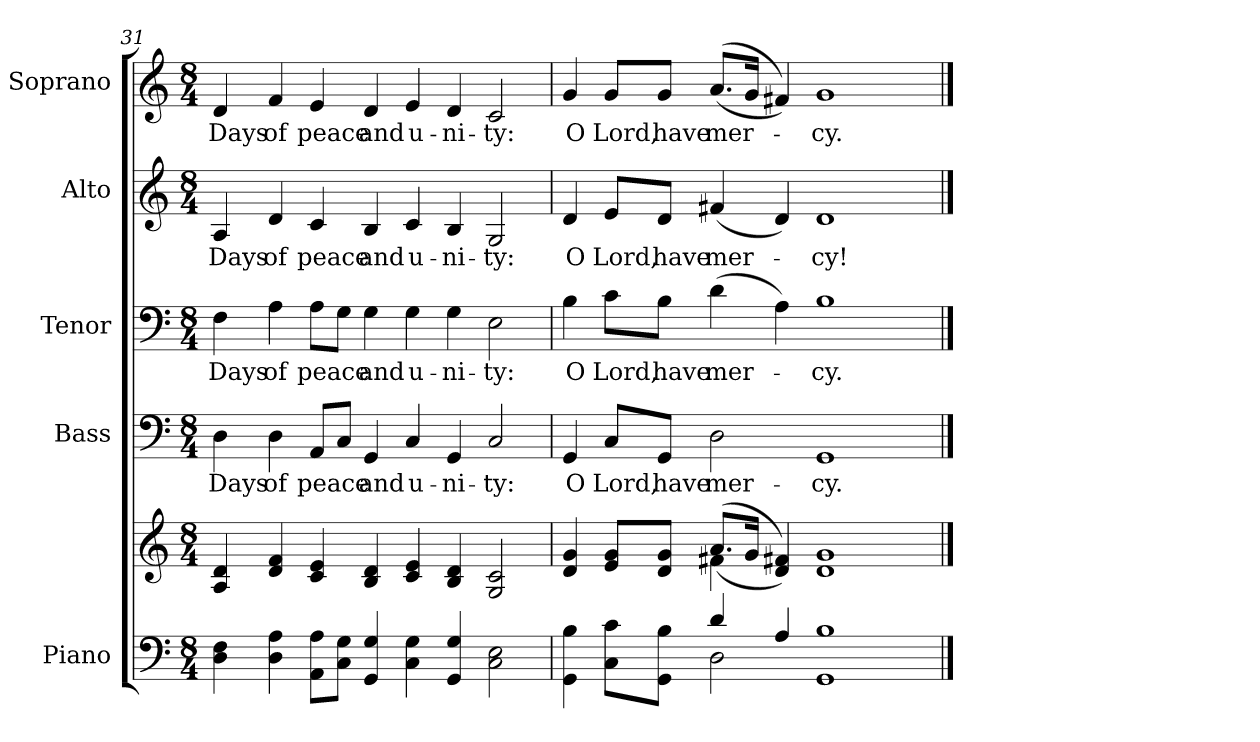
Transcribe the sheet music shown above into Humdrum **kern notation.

**kern	**kern	**kern	**text	**kern	**text	**kern	**text	**kern	**text
*part5	*part5	*part4	*part4	*part3	*part3	*part2	*part2	*part1	*part1
*staff6	*staff5	*staff4	*staff4	*staff3	*staff3	*staff2	*staff2	*staff1	*staff1
*I"Piano	*	*I"Bass	*	*I"Tenor	*	*I"Alto	*	*I"Soprano	*
*I'Pno.	*	*I'B.	*	*I'T.	*	*I'A.	*	*I'S.	*
!!LO:PB:g=z
*clefF4	*clefG2	*clefF4	*	*clefF4	*	*clefG2	*	*clefG2	*
*k[]	*k[]	*k[]	*	*k[]	*	*k[]	*	*k[]	*
*C:	*C:	*C:	*	*C:	*	*C:	*	*C:	*
*M8/4	*M8/4	*M8/4	*	*M8/4	*	*M8/4	*	*M8/4	*
=31	=31	=31	=31	=31	=31	=31	=31	=31	=31
!	!	!	!LO:LY:b:color=#000000	!	!	!	!	!	!
!	!	!	!	!	!LO:LY:b:color=#000000	!	!	!	!
!	!	!	!	!	!	!	!LO:LY:b:color=#000000	!	!
!	!	!	!	!	!	!	!	!	!LO:LY:b:color=#000000
4Di\ 4Fi	4Ai/ 4di	4Di\	Days	4Fi\	Days	4Ai/	Days	4di/	Days
!	!	!	!LO:LY:b:color=#000000	!	!	!	!	!	!
!	!	!	!	!	!LO:LY:b:color=#000000	!	!	!	!
!	!	!	!	!	!	!	!LO:LY:b:color=#000000	!	!
!	!	!	!	!	!	!	!	!	!LO:LY:b:color=#000000
4Di\ 4Ai	4di/ 4fi	4Di\	of	4Ai\	of	4di/	of	4fi/	of
!	!	!	!LO:LY:b:color=#000000	!	!	!	!	!	!
!	!	!	!	!	!LO:LY:b:color=#000000	!	!	!	!
!	!	!	!	!	!	!	!LO:LY:b:color=#000000	!	!
!	!	!	!	!	!	!	!	!	!LO:LY:b:color=#000000
8AAi\ 8AiL	4ci/ 4ei	8AAi/L	peace	8Ai\L	peace	4ci/	peace	4ei/	peace
8Ci\ 8GiJ	.	8Ci/J	.	8Gi\J	.	.	.	.	.
!	!	!	!LO:LY:b:color=#000000	!	!	!	!	!	!
!	!	!	!	!	!LO:LY:b:color=#000000	!	!	!	!
!	!	!	!	!	!	!	!LO:LY:b:color=#000000	!	!
!	!	!	!	!	!	!	!	!	!LO:LY:b:color=#000000
4GGi/ 4Gi	4Bi/ 4di	4GGi/	and	4Gi\	and	4Bi/	and	4di/	and
!	!	!	!LO:LY:b:color=#000000	!	!	!	!	!	!
!	!	!	!	!	!LO:LY:b:color=#000000	!	!	!	!
!	!	!	!	!	!	!	!LO:LY:b:color=#000000	!	!
!	!	!	!	!	!	!	!	!	!LO:LY:b:color=#000000
4Ci\ 4Gi	4ci/ 4ei	4Ci/	u-	4Gi\	u-	4ci/	u-	4ei/	u-
!	!	!	!LO:LY:b:color=#000000	!	!	!	!	!	!
!	!	!	!	!	!LO:LY:b:color=#000000	!	!	!	!
!	!	!	!	!	!	!	!LO:LY:b:color=#000000	!	!
!	!	!	!	!	!	!	!	!	!LO:LY:b:color=#000000
4GGi/ 4Gi	4Bi/ 4di	4GGi/	-ni-	4Gi\	-ni-	4Bi/	-ni-	4di/	-ni-
!	!	!	!LO:LY:b:color=#000000	!	!	!	!	!	!
!	!	!	!	!	!LO:LY:b:color=#000000	!	!	!	!
!	!	!	!	!	!	!	!LO:LY:b:color=#000000	!	!
!	!	!	!	!	!	!	!	!	!LO:LY:b:color=#000000
2Ci\ 2Ei	2Gi/ 2ci	2Ci/	-ty:	2Ei\	-ty:	2Gi/	-ty:	2ci/	-ty:
!!LO:PB:g=z
=32	=32	=32	=32	=32	=32	=32	=32	=32	=32
*^	*^	*	*	*	*	*	*	*	*
!	!	!	!	!	!LO:LY:b:color=#000000	!	!	!	!	!	!
!	!	!	!	!	!	!	!LO:LY:b:color=#000000	!	!	!	!
!	!	!	!	!	!	!	!	!	!LO:LY:b:color=#000000	!	!
!	!	!	!	!	!	!	!	!	!	!	!LO:LY:b:color=#000000
4GGi\ 4Bi	2ryy	4di/ 4gi	2ryy	4GGi/	O	4Bi\	O	4di/	O	4gi/	O
!	!	!	!	!	!LO:LY:b:color=#000000	!	!	!	!	!	!
!	!	!	!	!	!	!	!LO:LY:b:color=#000000	!	!	!	!
!	!	!	!	!	!	!	!	!	!LO:LY:b:color=#000000	!	!
!	!	!	!	!	!	!	!	!	!	!	!LO:LY:b:color=#000000
8Ci\ 8ciL	.	8ei/ 8giL	.	8Ci/L	Lord,	8ci\L	Lord,	8ei/L	Lord,	8gi/L	Lord,
!	!	!	!	!	!LO:LY:b:color=#000000	!	!	!	!	!	!
!	!	!	!	!	!	!	!LO:LY:b:color=#000000	!	!	!	!
!	!	!	!	!	!	!	!	!	!LO:LY:b:color=#000000	!	!
!	!	!	!	!	!	!	!	!	!	!	!LO:LY:b:color=#000000
8GGi\ 8BiJ	.	8di/ 8giJ	.	8GGi/J	have	8Bi\J	have	8di/J	have	8gi/J	have
!	!	!	!	!	!LO:LY:b:color=#000000	!	!	!	!	!	!
!	!	!	!	!	!	!	!LO:LY:b:color=#000000	!	!	!	!
!	!	!	!	!	!	!	!	!	!LO:LY:b:color=#000000	!	!
!	!	!	!	!	!	!	!	!	!	!	!LO:LY:b:color=#000000
4di/	2Di\	((8.ai/L	4f#Xi\	2Di\	mer-	(4di\	mer-	(4f#Xi/	mer-	((8.ai/L	mer-
.	.	16gi/Jk	.	.	.	.	.	.	.	16gi/Jk	.
4Ai/	.	4di/ 4f#Xi))	4ryy	.	.	4Ai\)	.	4di/)	.	4f#Xi/))	.
!	!	!	!	!	!LO:LY:b:color=#000000	!	!	!	!	!	!
!	!	!	!	!	!	!	!LO:LY:b:color=#000000	!	!	!	!
!	!	!	!	!	!	!	!	!	!LO:LY:b:color=#000000	!	!
!	!	!	!	!	!	!	!	!	!	!	!LO:LY:b:color=#000000
1GGi 1Bi	2ryy	1di 1gi	2ryy	1GGi	-cy.	1Bi	-cy.	1di	-cy!	1gi	-cy.
.	2ryy	.	2ryy	.	.	.	.	.	.	.	.
*v	*v	*	*	*	*	*	*	*	*	*	*
*	*v	*v	*	*	*	*	*	*	*	*
==	==	==	==	==	==	==	==	==	==
*-	*-	*-	*-	*-	*-	*-	*-	*-	*-
